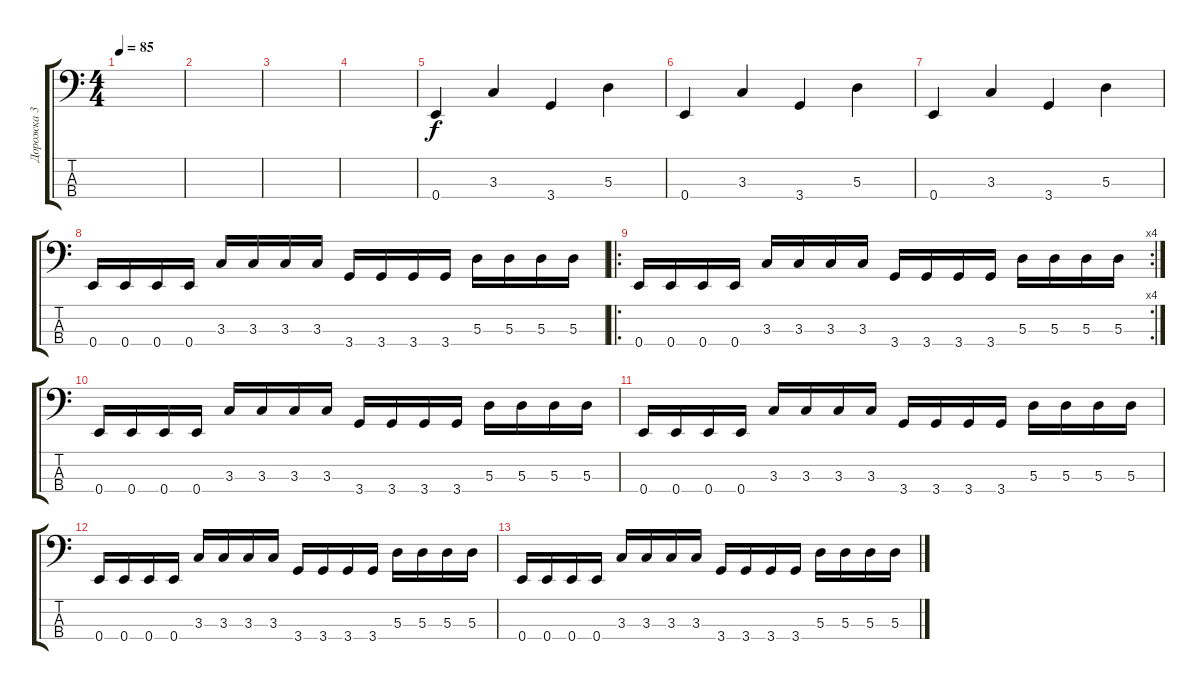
\track ("Дорожка 3" "Дорожка 3") {instrument electricbasspick}
\staff {score tabs}
\tuning (G2 D2 A1 E1) {hide}
\ts (4 4)
\tempo 85
\clef f4
\ks c
|
|
|
|
0.4.4 3.3.4 3.4.4 5.3.4 |
0.4.4 3.3.4 3.4.4 5.3.4 |
0.4.4 3.3.4 3.4.4 5.3.4 |
0.4.16 0.4.16 0.4.16 0.4.16 3.3.16 3.3.16 3.3.16 3.3.16 3.4.16 3.4.16 3.4.16 3.4.16 5.3.16 5.3.16 5.3.16 5.3.16 |
\ro
\rc 4
0.4.16 0.4.16 0.4.16 0.4.16 3.3.16 3.3.16 3.3.16 3.3.16 3.4.16 3.4.16 3.4.16 3.4.16 5.3.16 5.3.16 5.3.16 5.3.16 |
0.4.16 0.4.16 0.4.16 0.4.16 3.3.16 3.3.16 3.3.16 3.3.16 3.4.16 3.4.16 3.4.16 3.4.16 5.3.16 5.3.16 5.3.16 5.3.16 |
0.4.16 0.4.16 0.4.16 0.4.16 3.3.16 3.3.16 3.3.16 3.3.16 3.4.16 3.4.16 3.4.16 3.4.16 5.3.16 5.3.16 5.3.16 5.3.16 |
0.4.16 0.4.16 0.4.16 0.4.16 3.3.16 3.3.16 3.3.16 3.3.16 3.4.16 3.4.16 3.4.16 3.4.16 5.3.16 5.3.16 5.3.16 5.3.16 |
0.4.16 0.4.16 0.4.16 0.4.16 3.3.16 3.3.16 3.3.16 3.3.16 3.4.16 3.4.16 3.4.16 3.4.16 5.3.16 5.3.16 5.3.16 5.3.16
